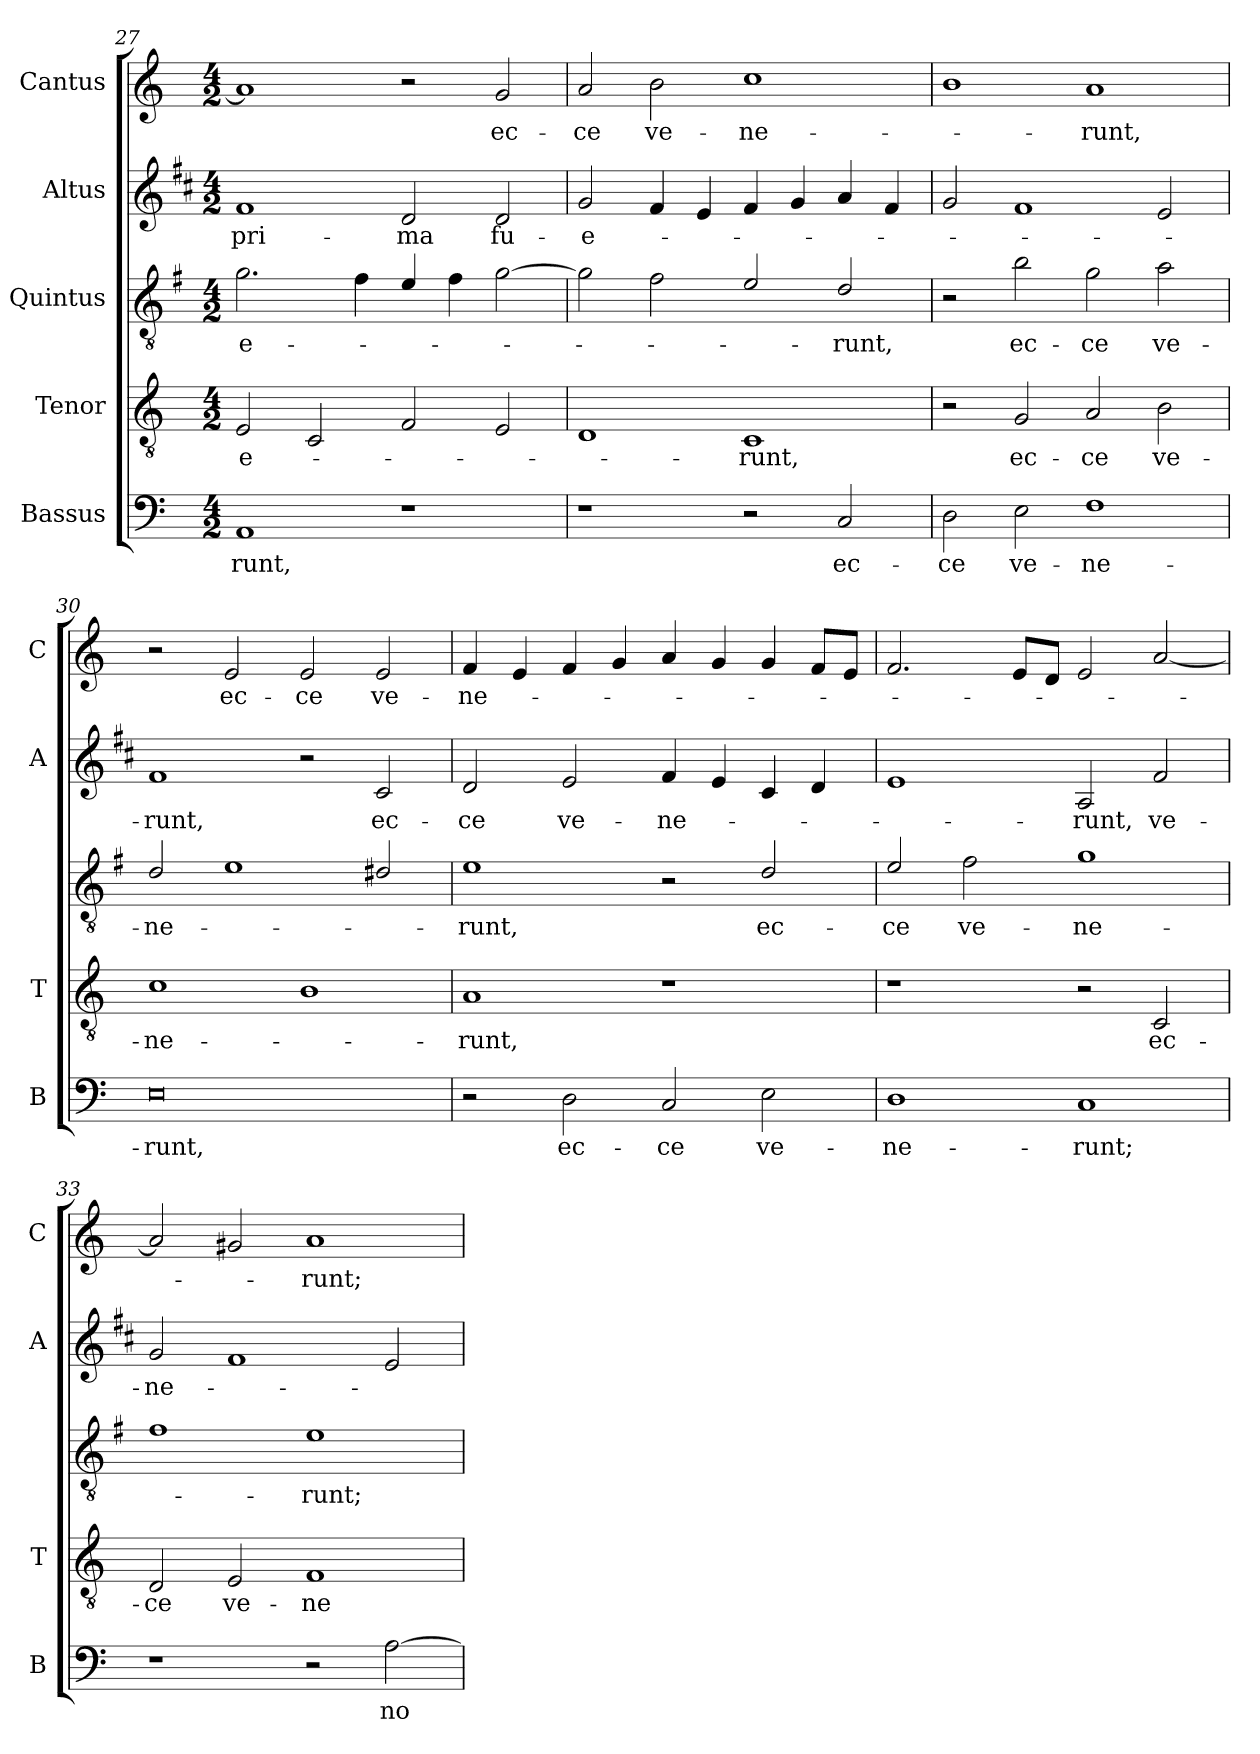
**kern	**text	**kern	**text	**kern	**text	**kern	**text	**kern	**text
*part5	*part5	*part4	*part4	*part3	*part3	*part2	*part2	*part1	*part1
*staff5	*staff5	*staff4	*staff4	*staff3	*staff3	*staff2	*staff2	*staff1	*staff1
*I"Bassus	*	*I"Tenor	*	*I"Quintus	*	*I"Altus	*	*I"Cantus	*
*I'B	*	*I'T	*	*	*	*I'A	*	*I'C	*
*clefF4	*	*clefGv2	*	*clefGv2	*	*clefG2	*	*clefG2	*
*	*	*	*	*ITrd4c7	*	*ITrd1c2	*	*	*
*k[]	*	*k[]	*	*k[]	*	*k[]	*	*k[]	*
*C:	*	*C:	*	*C:	*	*C:	*	*C:	*
*M4/2	*	*M4/2	*	*M4/2	*	*M4/2	*	*M4/2	*
=27	=27	=27	=27	=27	=27	=27	=27	=27	=27
!	!LO:LY:b	!	!LO:LY:b	!	!LO:LY:b	!	!LO:LY:b	!	!
1AA	-runt,	2E/	-e-	2.c\	-e-	1e	pri-	1a]	.
.	.	2C/	.	.	.	.	.	.	.
.	.	.	.	4B\	.	.	.	.	.
!	!	!	!	!	!	!	!LO:LY:b	!	!
1r	.	2F/	.	4A/	.	2c/	-ma	2r	.
.	.	.	.	4B\	.	.	.	.	.
!	!	!	!	!	!	!	!LO:LY:b	!	!LO:LY:b
.	.	2E/	.	[2c\	.	2c/	fu-	2g/	ec-
=28	=28	=28	=28	=28	=28	=28	=28	=28	=28
!	!	!	!	!	!	!	!LO:LY:b	!	!LO:LY:b
1r	.	1D	.	2c\]	.	2f/	-e-	2a/	-ce
!	!	!	!	!	!	!	!	!	!LO:LY:b
.	.	.	.	2B\	.	4e/	.	2b\	ve-
.	.	.	.	.	.	4d/	.	.	.
!	!	!	!LO:LY:b	!	!	!	!	!	!LO:LY:b
2r	.	1C	-runt,	2A/	.	4e/	.	1cc	-ne-
.	.	.	.	.	.	4f/	.	.	.
!	!LO:LY:b	!	!	!	!LO:LY:b	!	!	!	!
2C/	ec-	.	.	2G/	-runt,	4g/	.	.	.
.	.	.	.	.	.	4e/	.	.	.
=29	=29	=29	=29	=29	=29	=29	=29	=29	=29
!	!LO:LY:b	!	!	!	!	!	!	!	!
2D\	-ce	2r	.	2r	.	2f/	.	1b	.
!	!LO:LY:b	!	!LO:LY:b	!	!LO:LY:b	!	!	!	!
2E\	ve-	2G/	ec-	2e\	ec-	1e	.	.	.
!	!LO:LY:b	!	!LO:LY:b	!	!LO:LY:b	!	!	!	!LO:LY:b
1F	-ne-	2A/	-ce	2c\	-ce	.	.	1a	-runt,
!	!	!	!LO:LY:b	!	!LO:LY:b	!	!	!	!
.	.	2B\	ve-	2d\	ve-	2d/	.	.	.
!!LO:LB:g=z
=30	=30	=30	=30	=30	=30	=30	=30	=30	=30
!	!LO:LY:b	!	!LO:LY:b	!	!LO:LY:b	!	!LO:LY:b	!	!
0E	-runt,	1c	-ne-	2G/	-ne-	1e	-runt,	2r	.
!	!	!	!	!	!	!	!	!	!LO:LY:b
.	.	.	.	1A	.	.	.	2e/	ec-
!	!	!	!	!	!	!	!	!	!LO:LY:b
.	.	1B	.	.	.	2r	.	2e/	-ce
!	!	!	!	!	!	!	!LO:LY:b	!	!LO:LY:b
.	.	.	.	2G#X/	.	2B/	ec-	2e/	ve-
=31	=31	=31	=31	=31	=31	=31	=31	=31	=31
!	!	!	!LO:LY:b	!	!LO:LY:b	!	!LO:LY:b	!	!LO:LY:b
2r	.	1A	-runt,	1A	-runt,	2c/	-ce	4f/	-ne-
.	.	.	.	.	.	.	.	4e/	.
!	!LO:LY:b	!	!	!	!	!	!LO:LY:b	!	!
2D\	ec-	.	.	.	.	2d/	ve-	4f/	.
.	.	.	.	.	.	.	.	4g/	.
!	!LO:LY:b	!	!	!	!	!	!LO:LY:b	!	!
2C/	-ce	1r	.	2r	.	4e/	-ne-	4a/	.
.	.	.	.	.	.	4d/	.	4g/	.
!	!LO:LY:b	!	!	!	!LO:LY:b	!	!	!	!
2E\	ve-	.	.	2G/	ec-	4B/	.	4g/	.
.	.	.	.	.	.	4c/	.	8f/L	.
.	.	.	.	.	.	.	.	8e/J	.
=32	=32	=32	=32	=32	=32	=32	=32	=32	=32
!	!LO:LY:b	!	!	!	!LO:LY:b	!	!	!	!
1D	-ne-	1r	.	2A/	-ce	1d	.	2.f/	.
!	!	!	!	!	!LO:LY:b	!	!	!	!
.	.	.	.	2B\	ve-	.	.	.	.
.	.	.	.	.	.	.	.	8e/L	.
.	.	.	.	.	.	.	.	8d/J	.
!	!LO:LY:b	!	!	!	!LO:LY:b	!	!LO:LY:b	!	!
1C	-runt;	2r	.	1c	-ne-	2G/	-runt,	2e/	.
!	!	!	!LO:LY:b	!	!	!	!LO:LY:b	!	!
.	.	2C/	ec-	.	.	2e/	ve-	[2a/	.
=33	=33	=33	=33	=33	=33	=33	=33	=33	=33
!	!	!	!LO:LY:b	!	!	!	!LO:LY:b	!	!
1r	.	2D/	-ce	1B	.	2f/	-ne-	2a/]	.
!	!	!	!LO:LY:b	!	!	!	!	!	!
.	.	2E/	ve-	.	.	1e	.	2g#X/	.
!	!	!	!LO:LY:b	!	!LO:LY:b	!	!	!	!LO:LY:b
2r	.	1F	-ne-	1A	-runt;	.	.	1a	-runt;
!	!LO:LY:b	!	!	!	!	!	!	!	!
[2A\	no-	.	.	.	.	2d/	.	.	.
=	=	=	=	=	=	=	=	=	=
*-	*-	*-	*-	*-	*-	*-	*-	*-	*-
